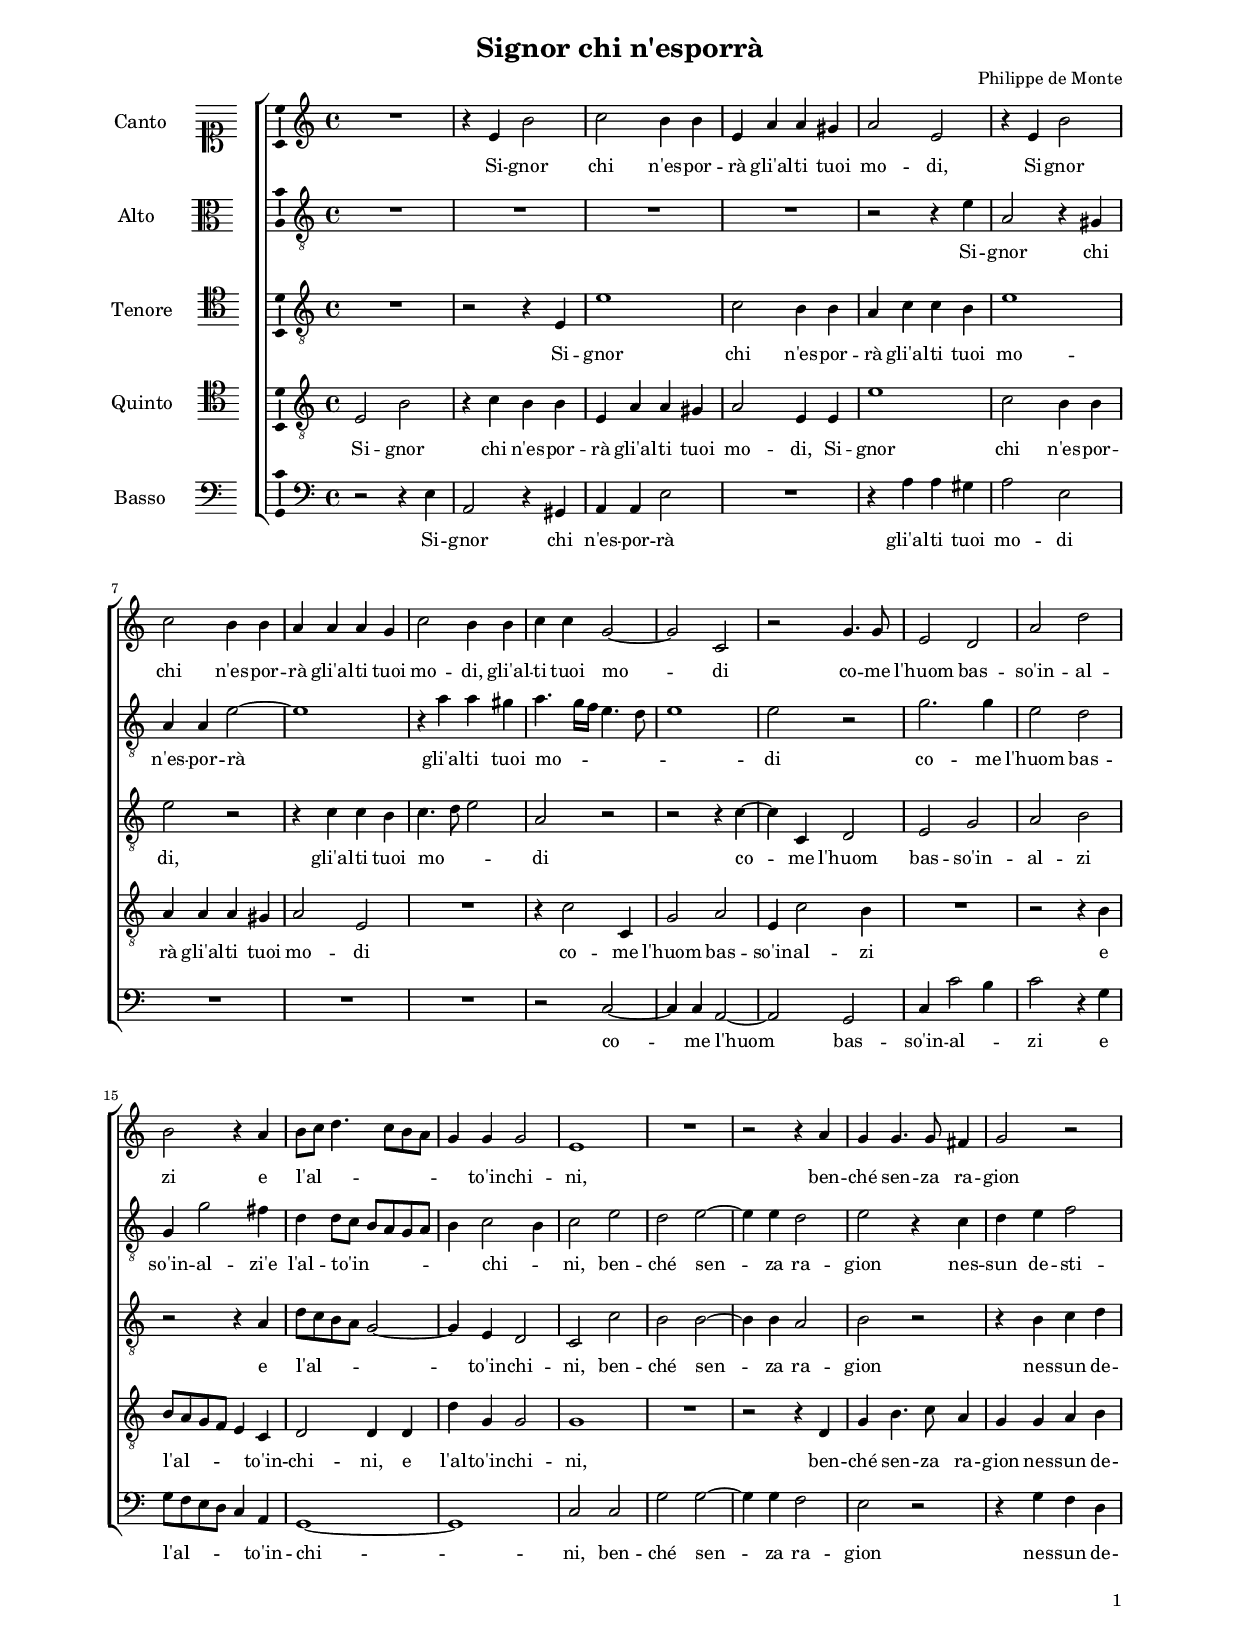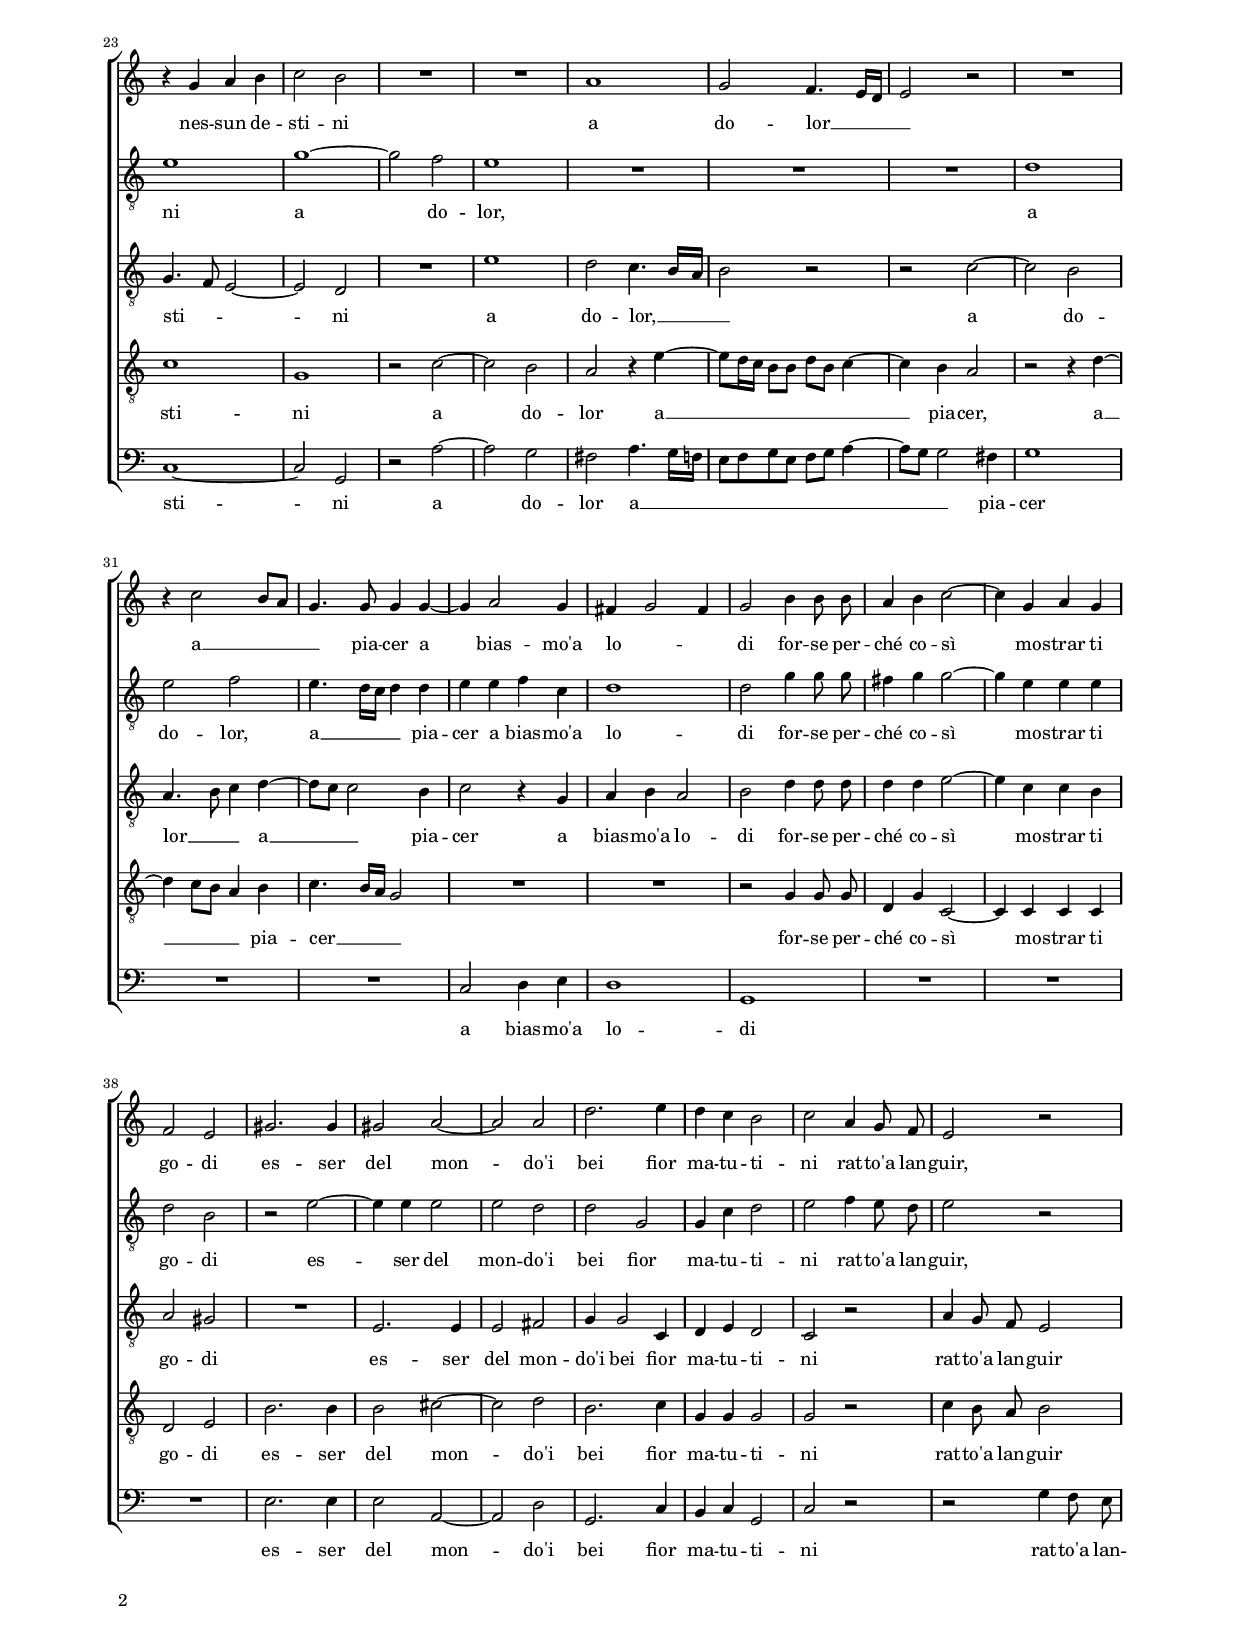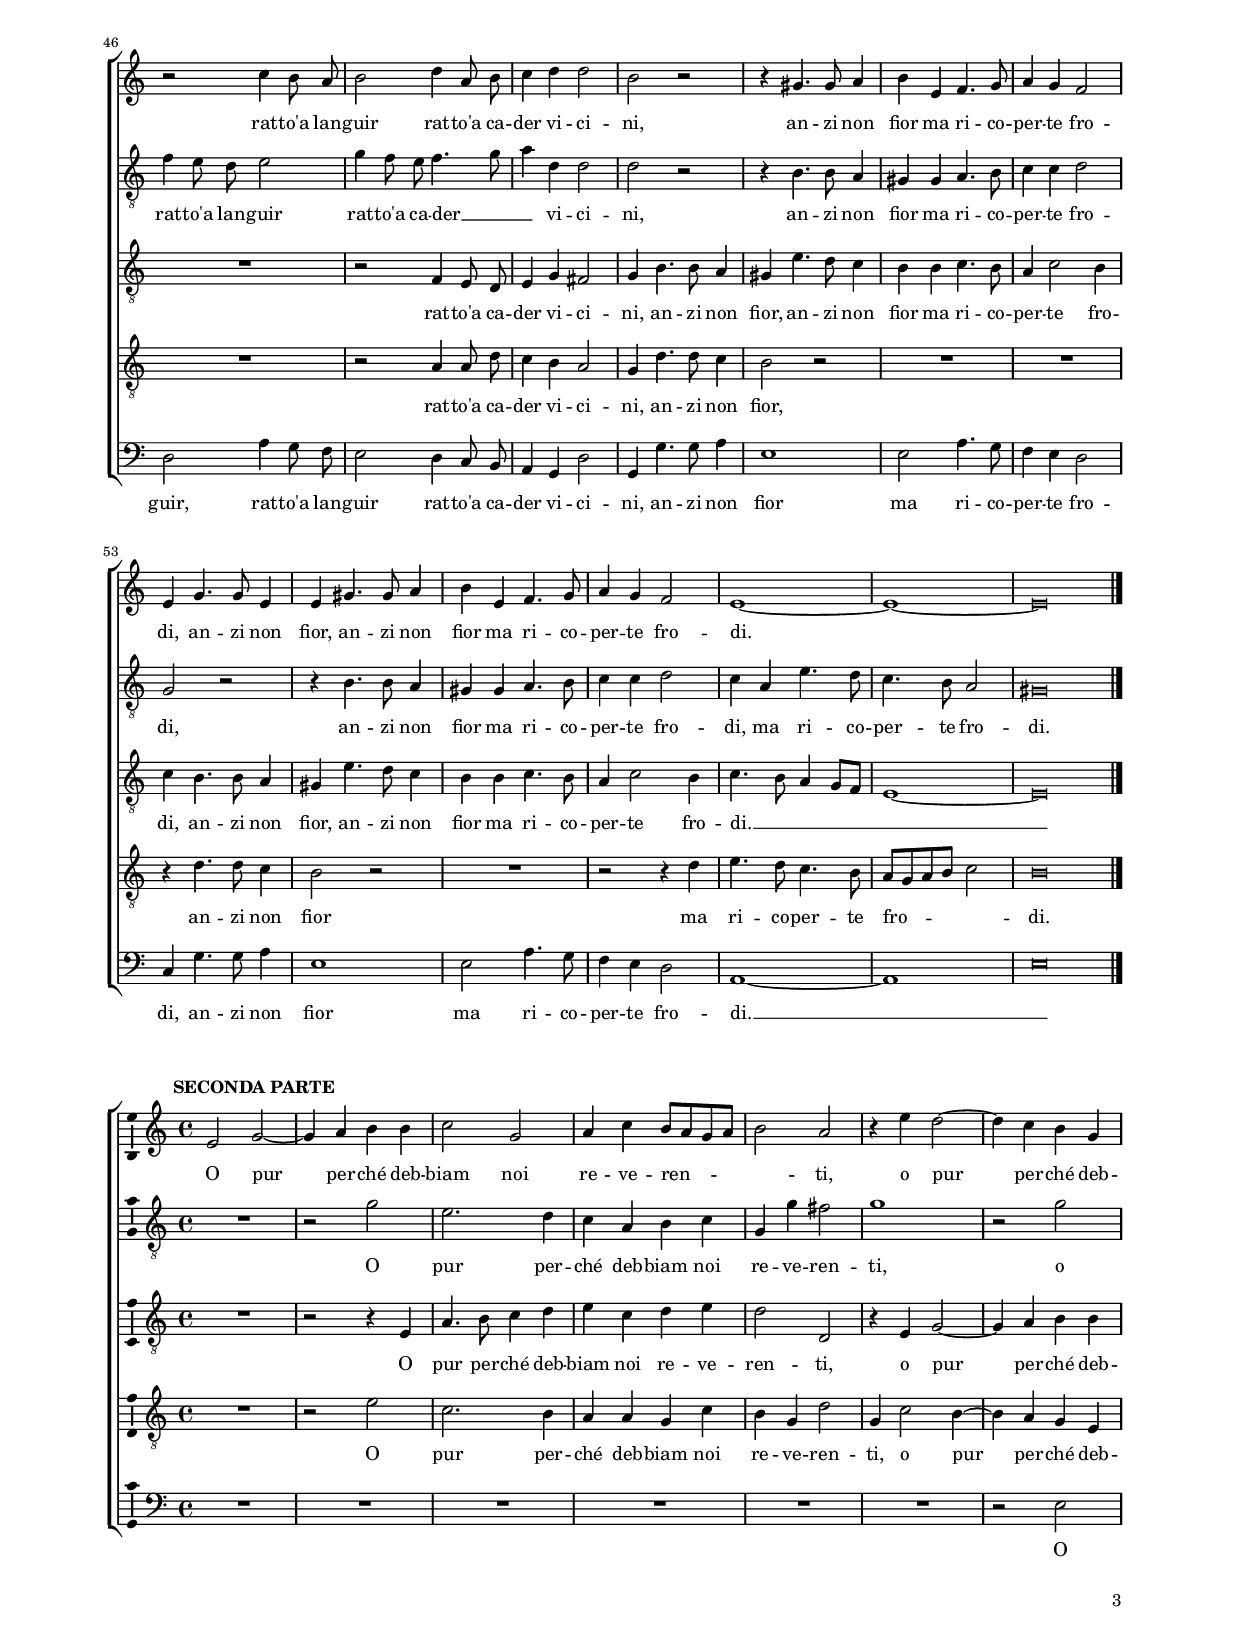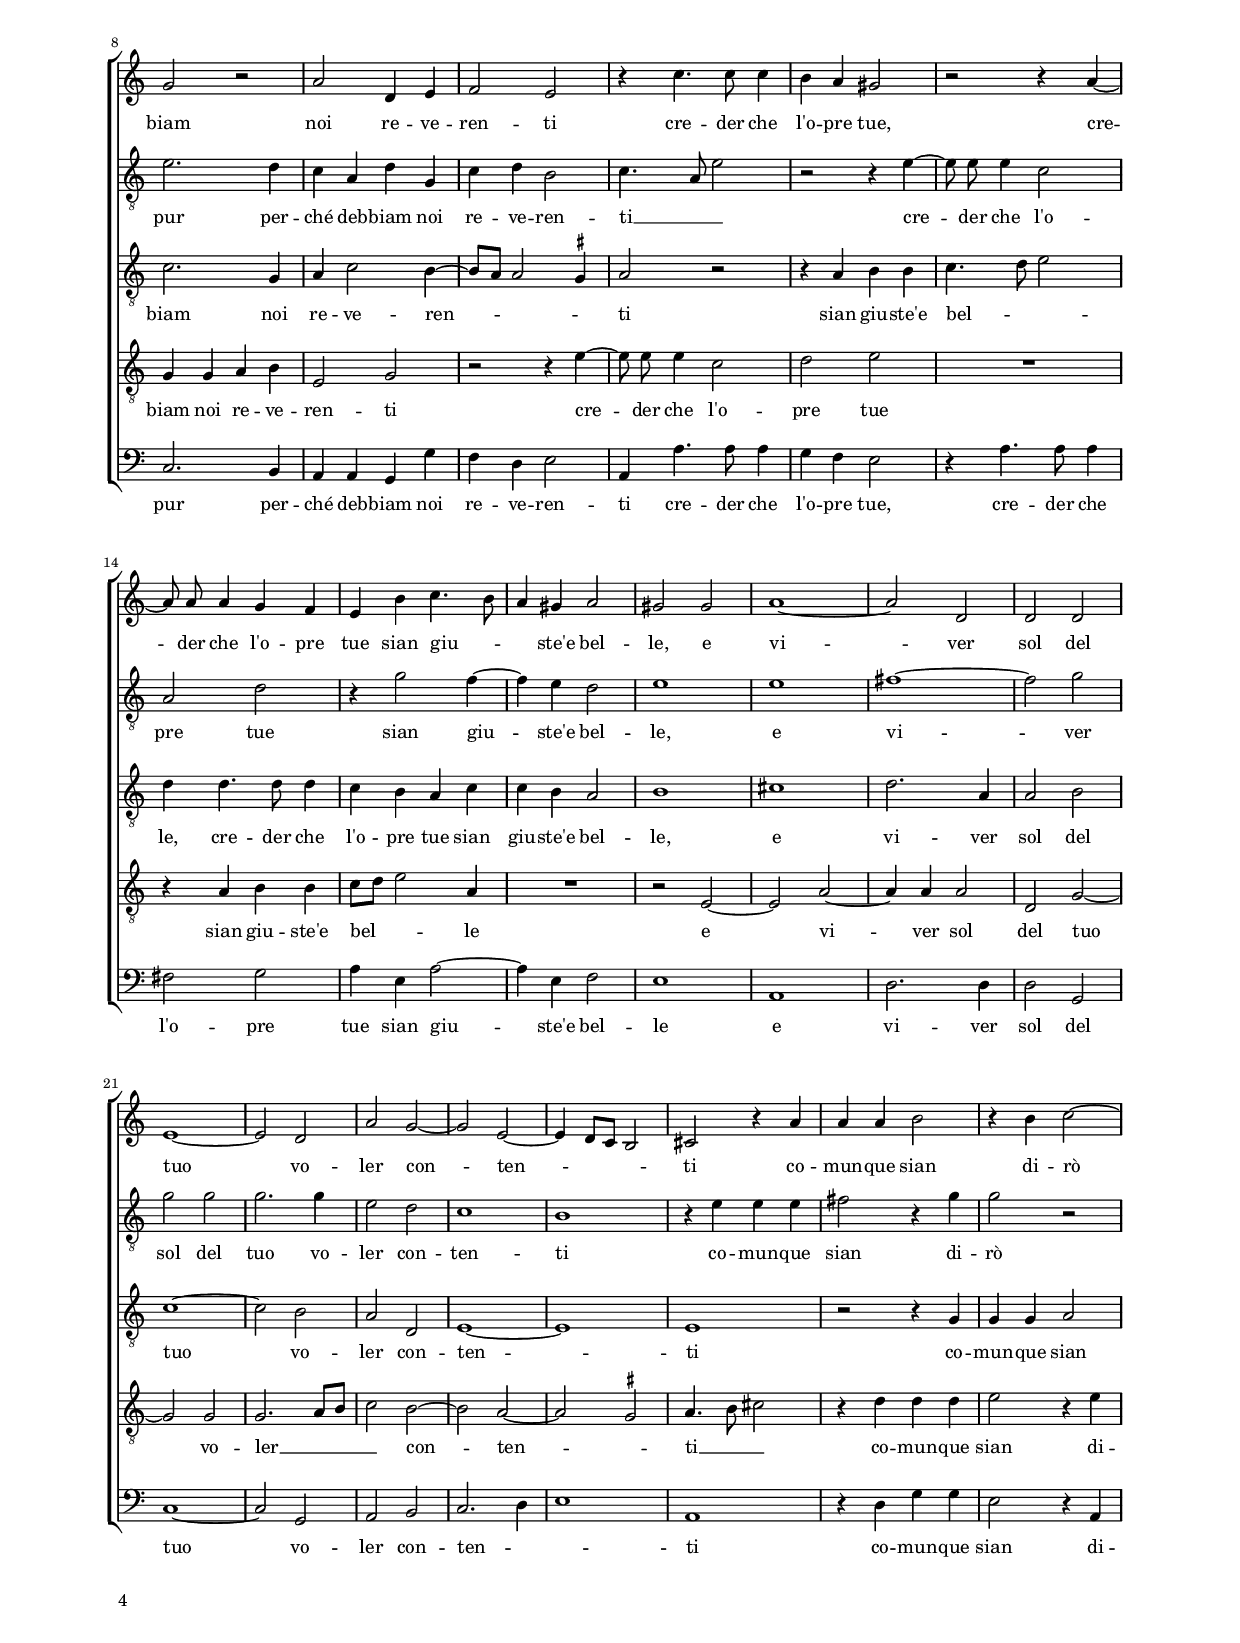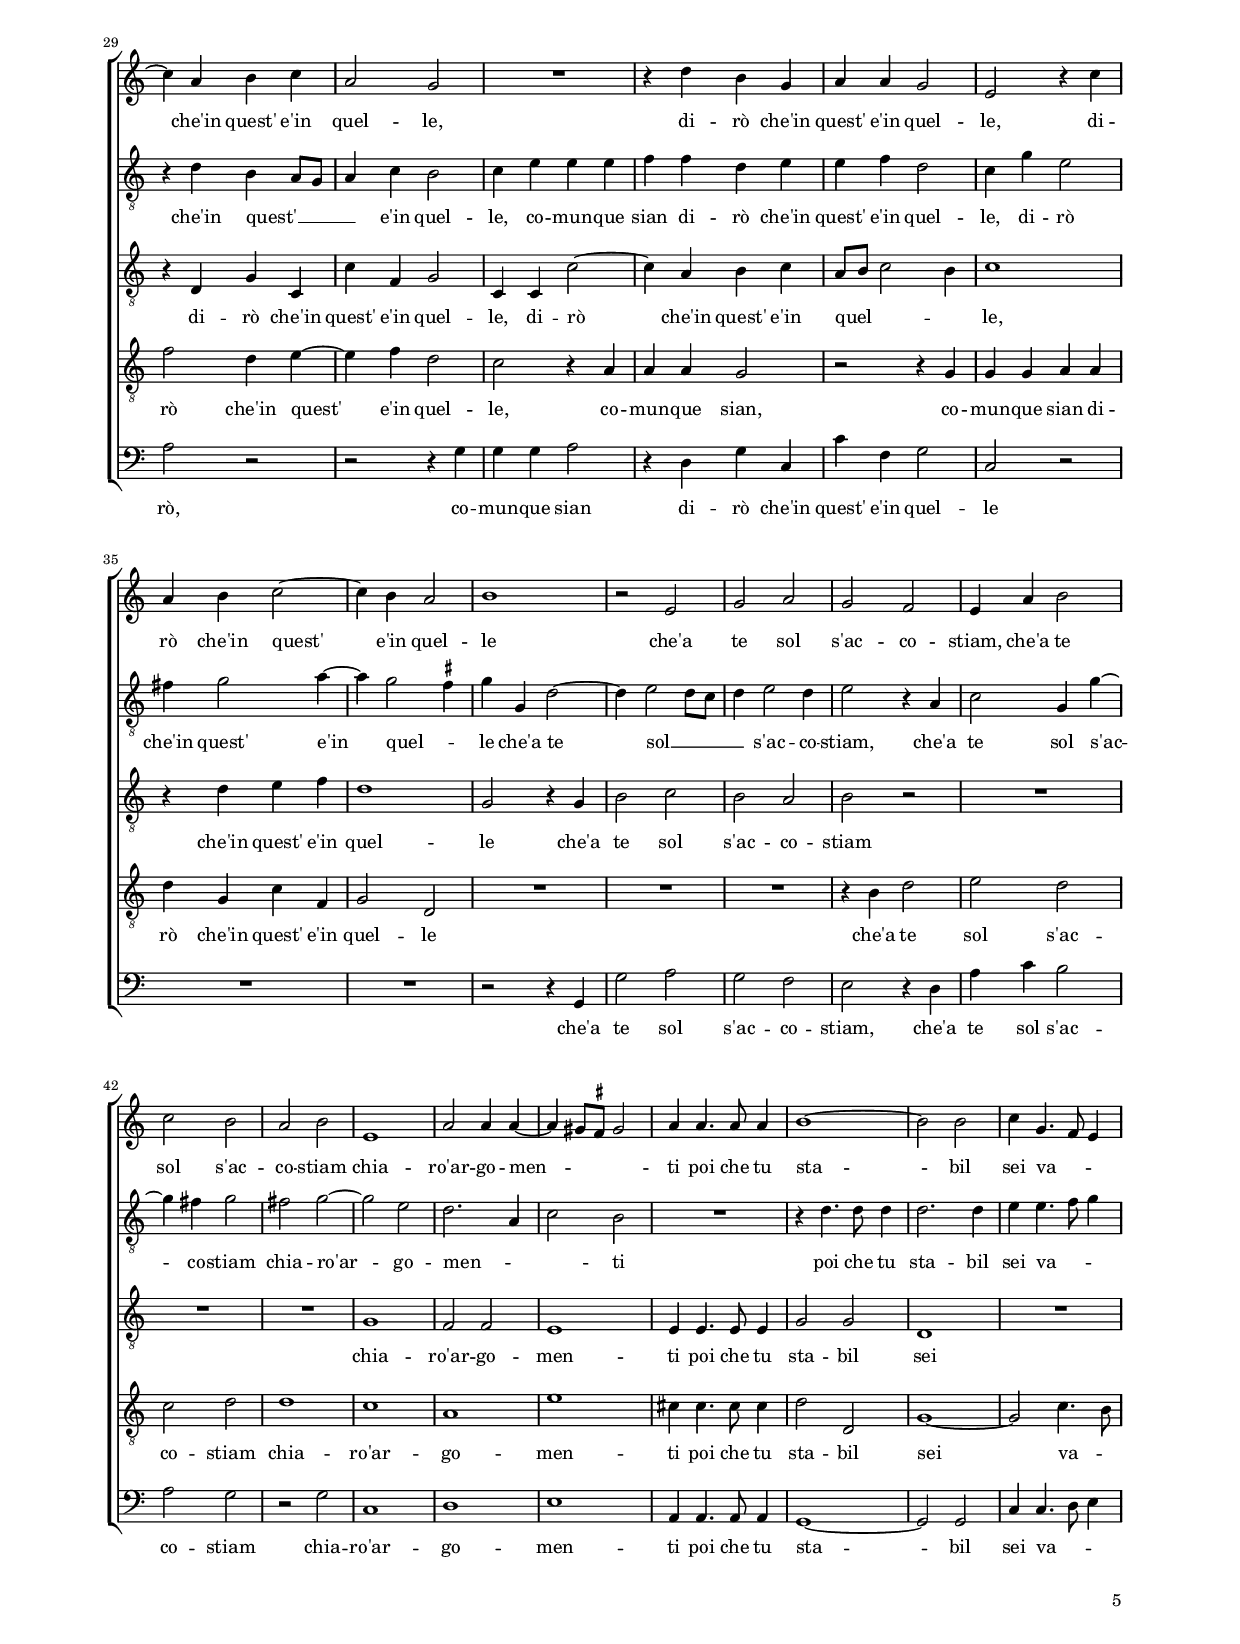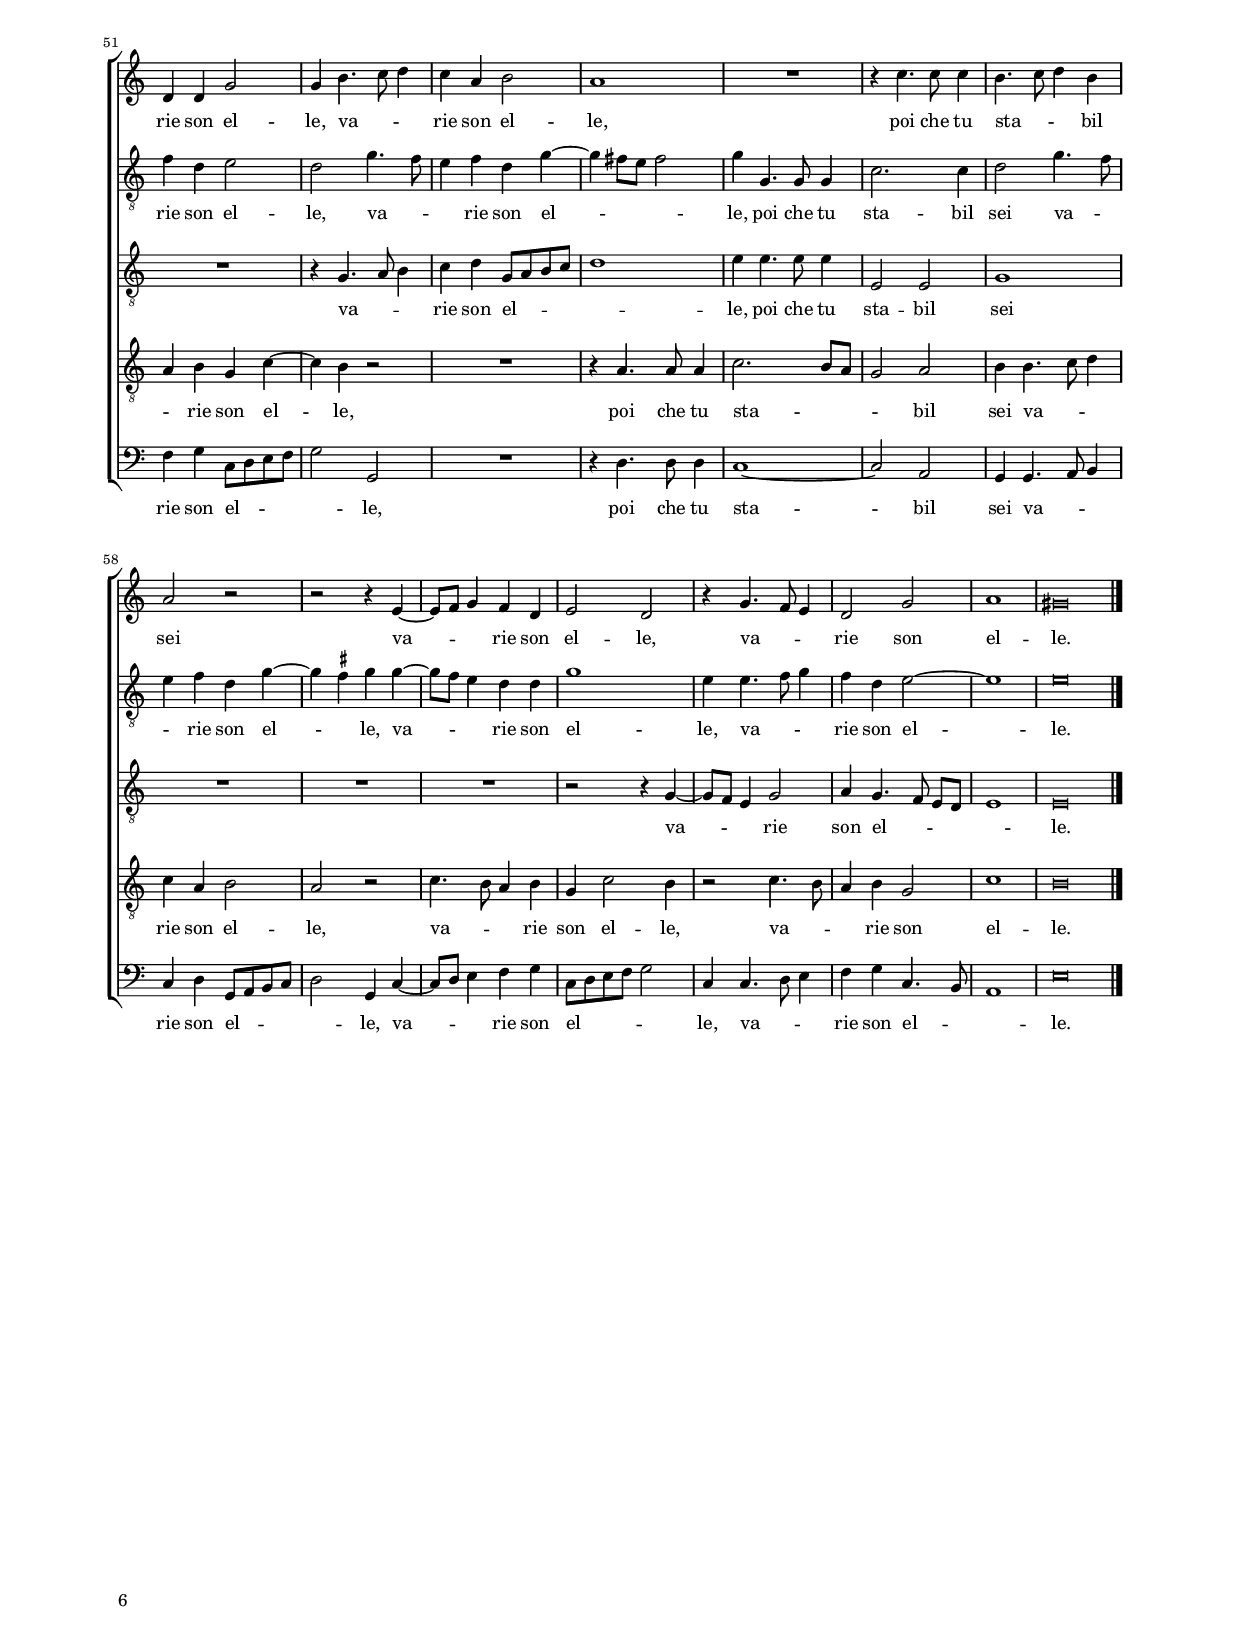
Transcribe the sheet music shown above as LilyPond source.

\header
{
	title="Signor chi n'esporrà"
	composer="Philippe de Monte"
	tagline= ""
}

\version "2.24.3"
\language deutsch
#(set-global-staff-size 15)
% #(set-default-paper-size "letter")
#(ly:set-option 'point-and-click #f)


	
	ficta = { \once \set suggestAccidentals = ##t }
	
	forget = #(define-music-function (music) (ly:music?) #{
		\accidentalStyle forget
		$music
		\accidentalStyle default
		#})
	
	ki = \autoBeamOff
	be = \autoBeamOn


\paper
	{
	top-margin = 1.8 \cm
	bottom-margin = 1.2 \cm
	left-margin = 2 \cm
	right-margin = 2 \cm
	ragged-bottom = ##f
	ragged-last-bottom = ##t
	print-page-number = ##f
	score-system-spacing = #'((basic-distance . 16) (minimum-distance . 14) (padding . 5) (strechability . 150))
	system-system-spacing = #'((basic-distance . 16) (minimum-distance . 14) (padding . 5) (strechability . 150))
	oddFooterMarkup=\markup   \fill-line { "" \fromproperty #'page:page-number-string }
	evenFooterMarkup=\markup  \fill-line { \fromproperty #'page:page-number-string "" }
	last-bottom-spacing = #'((basic-distance . 12) (minimum-distance . 7) (padding . 4))
%	systems-per-page = 3
%	page-count = 6
%	min-systems-per-page = 3
	}

global = {
	\key c \major
	\time 4/4
	\set Score.tempoHideNote = ##t
	\tempo 4 = 110
	\skip 1*58
	\set Score.measureLength = #(ly:make-moment 2/1)
	\skip 1*2 \bar "|."
	}
	

incipitcantus = \markup { \score {
	{
	\set Staff.instrumentName = \markup { \fontsize #1 "Canto" }
	\key c \major
	\clef soprano
	s4 \bar ""
	}
	\layout  {
	raggedright = ##t
	indent = 1.8 \cm
	line-width = 2.5 \cm
	\context { \Staff \remove Time_signature_engraver }
	\override Staff.Clef.Y-extent = #'(0 . 0)
	}} \hspace #1 }
	  
	  
incipitaltus = \markup { \score {
	{
	\set Staff.instrumentName = \markup { \fontsize #1 "Alto" }
	\key c \major
	\clef alto
	s4 \bar ""
	}
	\layout  {
	raggedright = ##t
	indent = 1.8 \cm
	line-width = 2.5 \cm
	\context { \Staff \remove Time_signature_engraver }
	\override Staff.Clef.Y-extent = #'(0 . 0)
	}} \hspace #1 }


incipittenor = \markup { \score {
	{
	\set Staff.instrumentName = \markup { \fontsize #1 "Tenore" }
	\key c \major
	\clef tenor
	s4 \bar ""
	}
	\layout  {
	raggedright = ##t
	indent = 1.8 \cm
	line-width = 2.5 \cm
	\context { \Staff \remove Time_signature_engraver }
	\override Staff.Clef.Y-extent = #'(0 . 0)
	}} \hspace #1 }
	  
	  
incipitquintus = \markup { \score {
	{
	\set Staff.instrumentName = \markup { \fontsize #1 "Quinto" }
	\key c \major
	\clef tenor
	s4 \bar ""
	}
	\layout  {
	raggedright = ##t
	indent = 1.8 \cm
	line-width = 2.5 \cm
	\context { \Staff \remove Time_signature_engraver }
	\override Staff.Clef.Y-extent = #'(0 . 0)
	}} \hspace #1 }
	  
	  
incipitbassus = \markup { \score {
	{
	\set Staff.instrumentName = \markup { \fontsize #1 "Basso" }
	\key c \major
	\clef bass
	s4 \bar ""
	}
	\layout  {
	raggedright = ##t
	indent = 1.8 \cm
	line-width = 2.5 \cm
	\context { \Staff \remove Time_signature_engraver }
	\override Staff.Clef.Y-extent = #'(0 . 0)
	}} \hspace #1 }


cantus =  \relative c''
	{
	R1
	r4 e, h'2
	c2 h4 h
	e,4 a a gis
%5
	a2 e |
	r4 e h'2 \break
	c2 h4 h
	a4 a a g
	c2 h4 h
%10
	c4 c g2~ |
	g2 c,
	r2 g'4. g8
	e2 d
	a'2 d \break
%15
	h2 r4 a |
	h8 c d4. c8 h a
	g4 g g2
	e1
	R1
%20
	r2 r4 a |
	g4 g4. g8 fis4
	g2 r \break
	r4 g a h
	c2 h
%25
	R1 |
	R1
	a1
	g2 f4. e16 d
	e2 r
%30
	R1 |
	r4 c'2 h8 a
	g4. g8 g4 g~
	g4 a2 g4
	fis4 g2 fis4
%35
	g2 h4 \ki h8 h |
	a4 h c2~
	c4 g a g
	f2 e
	gis2. gis4
%40
	gis2 a~ |
	a2 a
	d2. e4
	d4 c h2
	c2 a4 g8 f
%45
	e2 r |
	r2 c'4 h8 a
	h2 d4 a8 h \be
	c4 d d2
	h2 r
%50
	r4 gis4. gis8 a4 |
	h4 e, f4. g8
	a4 g f2
	e4 g4. g8 e4
	e4 gis4. gis8 a4
%55
	h4 e, f4. g8 |
	a4 g f2
	e1~
	e1~
	e\breve |
	}


altus =  \relative c'
	{
	R1
	R1
	R1
	R1
%5
	r2 r4 e |
	a,2 r4 gis
	a4 a e'2~
	e1
	r4 a a gis
%10
	a4. g16 f e4. d8 |
	e1
	e2 r
	g2. g4
	e2 d
%15
	g,4 g'2 fis4 |
	d4 d8 c h8 a g a
	h4 c2 h4
	c2 e
	d2 e~
%20
	e4 e d2 |
	e2 r4 c
	d4 e f2
	e1
	g1~
%25
	g2 f |
	e1
	R1
	R1
	R1
%30
	d1 |
	e2 f
	e4. d16 c d4 d
	e4 e f c
	d1
%35
	d2 g4 \ki g8 g |
	fis4 g g2~
	g4 e e e
	d2 h
	r2 e~
%40
	e4 e e2 |
	e2 d
	d2 g,
	g4 c d2
	e2 f4 e8 d
%45
	e2 r |
	f4 e8 d e2
	g4 f8 e f4. g8
	a4 d, d2
	d2 r
%50
	r4 h4. h8 a4 |
	gis4 gis a4. h8
	c4 c d2
	g,2 r
	r4 h4. h8 a4
%55
	gis4 gis a4. h8 |
	c4 c d2
	c4 a e'4. d8
	c4. h8 a2
	gis\breve |
	}


tenor =  \relative c'
	{
	R1
	r2 r4 e,
	e'1
	c2 h4 h
%5
	a4 c c h |
	e1
	e2 r
	r4 c c h
	c4. d8 e2
%10
	a,2 r |
	r2 r4 c~
	c4 c, d2
	e2 g
	a2 h
%15
	r2 r4 a |
	d8 c h a g2~
	g4 e d2
	c2 c'
	h2 h~
%20
	h4 h a2 |
	h2 r
	r4 h c4 d
	g,4. f8 e2~
	e2 d
%25
	R1 |
	e'1
	d2 c4. h16 a
	h2 r
	r2 c~
%30
	c2 h |
	a4. h8 c4 d~
	d8 c c2 h4
	c2 r4 g
	a4 h a2
%35
	h2 d4 \ki d8 d |
	d4 d e2~
	e4 c c h
	a2 gis
	R1
%40
	e2. e4 |
	e2 fis
	g4 g2 c,4
	d4 e d2
	c2 r
%45
	a'4 g8 f e2 |
	R1
	r2 f4 e8 d \be
	e4 g fis2
	g4 h4. h8 a4
%50
	gis4 e'4. d8 c4 |
	h4 h c4. h8
	a4 c2 h4
	c4 h4. h8 a4
	gis4 e'4. d8 c4
%55
	h4 h c4. h8 |
	a4 c2 h4
	c4. h8 a4 g8 f
	e1~
	e\breve |
	}


quintus  =  \relative c'
	{
	e,2 h'
	r4 c h h
	e,4 a a gis
	a2 e4 e
%5
	e'1 |
	c2 h4 h
	a4 a a gis
	a2 e
	R1
%10
	r4 c'2 c,4 |
	g'2 a
	e4 c'2 h4
	R1
	r2 r4 h
%15
	h8 a g f e4 c |
	d2 d4 d
	d'4 g, g2
	g1
	R1
%20
	r2 r4 d |
	g4 h4. c8 a4
	g4 g a h
	c1
	g1
%25
	r2 c~ |
	c2 h
	a2 r4 e'~
	e8 d16 c h8[ h] d8 h c4~
	c4 h a2
%30
	r2 r4 d~ |
	d4 c8 h a4 h
	c4. h16 a g2
	R1
	R1
%35
	r2 g4 \ki g8 g |
	d4 g c,2~
	c4 c c c
	d2 e
	h'2. h4
%40
	h2 cis~ |
	cis2 d
	h2. c4
	g4 g g2
	g2 r
%45
	c4 h8 a h2 |
	R1
	r2 a4 a8 d \be
	c4 h a2
	g4 d'4. d8 c4
%50
	h2 r |
	R1
	R1
	r4 d4. d8 c4
	h2 r
%55
	R1
	r2 r4 d |
	e4. d8 c4. h8
	a8 g a h c2
	h\breve |
	}


bassus  =  \relative c
	{
	r2 r4 e
	a,2 r4 gis
	a4 a e'2
	R1
%5
	r4 a a gis |
	a2 e
	R1
	R1
	R1
%10
	r2 c~ |
	c4 c a2~
	a2 g
	c4 c'2 h4
	c2 r4 g
%15
	g8 f e d c4 a |
	g1~
	g1
	c2 c
	g'2 g~
%20
	g4 g f2 |
	e2 r
	r4 g f d
	c1~
	c2 g
%25
	r2 a'~ |
	a2 g
	fis2 a4. g16 f
	e8 f g e f8 g a4~
	a8 g g2 fis4
%30
	g1 |
	R1
	R1
	c,2 d4 e
	d1
%35
	g,1 |
	R1
	R1
	R1
	e'2. e4
%40
	e2 a,~ |
	a2 d
	g,2. c4
	h4 c g2
	c2 r
%45
	r2 g'4 \ki f8 e |
	d2 a'4 g8 f 
	e2 d4 c8 h
	a4 g d'2
	g,4 g'4. g8 a4
%50
	e1 |
	e2 a4. g8
	f4 e d2
	c4 g'4. g8 a4
	e1
%55
	e2 a4. g8 |
	f4 e d2
	a1~
	a1
	e'\breve |
	}


lyricscantus = \lyricmode {
	Si -- gnor chi n'es -- por -- rà gli'al -- ti tuoi mo -- di,
	Si -- gnor chi n'es -- por -- rà gli'al -- ti tuoi mo -- di,
	gli'al -- ti tuoi mo -- di
	co -- me l'huom bas -- so'in -- al -- zi e l'al -- _ _ _ _ _ _ to'in -- chi -- ni,
	ben -- ché sen -- za ra -- gion nes -- sun de -- sti -- ni
	a do -- lor __ _ _ _ a __ _ _ _ pia -- cer a bias -- mo'a lo -- _ _ di
	for -- se per -- ché co -- sì mo -- strar ti go -- di
	es -- ser del mon -- do'i bei fior ma -- tu -- ti -- ni
	rat -- to'a lan -- guir,
	rat -- to'a lan -- guir rat -- to'a ca -- der vi -- ci -- ni,
	an -- zi non fior ma ri -- co -- per -- te fro -- di,
	an -- zi non fior,
	an -- zi non fior ma ri -- co -- per -- te fro -- di.
	}


lyricsaltus = \lyricmode {
	Si -- gnor chi n'es -- por -- rà gli'al -- ti tuoi mo -- _ _ _ _ _ di
	co -- me l'huom bas -- so'in -- al -- zi'e l'al -- to'in -- _ _ _ _ _ _ chi -- _ ni,
	ben -- ché sen -- za ra -- gion nes -- sun de -- sti -- ni
	a do -- lor,
	a do -- lor, a __ _ _ _ pia -- cer a bias -- mo'a lo -- di
	for -- se per -- ché co -- sì mo -- strar ti go -- di
	es -- ser del mon -- do'i bei fior ma -- tu -- ti -- ni
	rat -- to'a lan -- guir,
	rat -- to'a lan -- guir rat -- to'a ca -- der __ _ _ vi -- ci -- ni,
	an -- zi non fior ma ri -- co -- per -- te fro -- di,
	an -- zi non fior ma ri -- co -- per -- te fro -- di,
	ma ri -- co -- per -- te fro -- di.
	}


lyricstenor = \lyricmode {
	Si -- gnor chi n'es -- por -- rà gli'al -- ti tuoi mo -- di,
	gli'al -- ti tuoi mo -- _ _ di
	co -- me l'huom bas -- so'in -- al -- zi e l'al -- _ _ _ _ to'in -- chi -- ni,
	ben -- ché sen -- za ra -- gion nes -- sun de -- sti -- _ _ ni
	a do -- lor, __ _ _ _ 
	a do -- lor __ _ _ a __ _ _ pia -- cer a bias -- mo'a lo -- di
	for -- se per -- ché co -- sì mo -- strar ti go -- di
	es -- ser del mon -- do'i bei fior ma -- tu -- ti -- ni
	rat -- to'a lan -- guir rat -- to'a ca -- der vi -- ci -- ni,
	an -- zi non fior,
	an -- zi non fior ma ri -- co -- per -- te fro -- di,
	an -- zi non fior,
	an -- zi non fior ma ri -- co -- per -- te fro -- di. __ _ _ _ _ _
	}


lyricsquintus = \lyricmode {
	Si -- gnor chi n'es -- por -- rà gli'al -- ti tuoi mo -- di,
	Si -- gnor chi n'es -- por -- rà gli'al -- ti tuoi mo -- di
	co -- me l'huom bas -- so'in -- al -- zi e l'al -- _ _ _ _ to'in -- chi -- ni,
	e l'al -- to'in -- chi -- ni,
	ben -- ché sen -- za ra -- gion nes -- sun de -- sti -- ni
	a do -- lor a __ _ _ _ _ _ _ _ pia -- cer,
	a __ _ _ _ pia -- cer __ _ _ _
	for -- se per -- ché co -- sì mo -- strar ti go -- di
	es -- ser del mon -- do'i bei fior ma -- tu -- ti -- ni
	rat -- to'a lan -- guir rat -- to'a ca -- der vi -- ci -- ni,
	an -- zi non fior,
	an -- zi non fior ma ri -- co -- per -- te fro -- _ _ _ _ di.
	}


lyricsbassus = \lyricmode {
	Si -- gnor chi n'es -- por -- rà gli'al -- ti tuoi mo -- di
	co -- me l'huom bas -- so'in -- al -- _ zi e l'al -- _ _ _ _ to'in -- chi -- ni,
	ben -- ché sen -- za ra -- gion nes -- sun de -- sti -- ni
	a do -- lor a __ _ _ _ _ _ _ _ _ _ _ _ pia -- cer a bias -- mo'a lo -- di
	es -- ser del mon -- do'i bei fior ma -- tu -- ti -- ni
	rat -- to'a lan -- guir,
	rat -- to'a lan -- guir rat -- to'a ca -- der vi -- ci -- ni,
	an -- zi non fior ma ri -- co -- per -- te fro -- di,
	an -- zi non fior ma ri -- co -- per -- te fro -- di. __ _
	}


\score
{  
	\transpose c c {
	\new ChoirStaff \with { \override StaffGrouper.staff-staff-spacing.basic-distance = #12 }
	<<

	\new Staff << \global
	\new Voice="v1" {
		\set Staff.instrumentName=\incipitcantus
		\set Staff.midiInstrument = "reed organ"
		\clef violin
		\cantus }
	\new Lyrics \lyricsto "v1" {\lyricscantus }
	>>


	\new Staff << \global
	\new Voice="v2" {
		\set Staff.instrumentName=\incipitaltus
		\set Staff.midiInstrument = "reed organ"
		\clef "G_8" % violin
		\altus}
	\new Lyrics \lyricsto "v2" {\lyricsaltus }
	>>


	\new Staff << \global
	\new Voice="v3" {
		\set Staff.instrumentName=\incipittenor
		\set Staff.midiInstrument = "reed organ"
		\clef "G_8"
		\tenor }
	\new Lyrics \lyricsto "v3" {\lyricstenor }
	>>


	\new Staff << \global
	\new Voice="v5" {
		\set Staff.instrumentName=\incipitquintus
		\set Staff.midiInstrument = "reed organ"
		\clef "G_8"
		\quintus}
	\new Lyrics \lyricsto "v5" {\lyricsquintus }
	>>


	\new Staff << \global
	\new Voice="v4" {
		\set Staff.instrumentName=\incipitbassus
		\set Staff.midiInstrument = "reed organ"
		\clef bass
		\bassus }
	\new Lyrics \lyricsto "v4" {\lyricsbassus}
	>>

	>>
	} % transpose

	\layout
	{
	indent = 2.5 \cm
	\context { \Staff \override TimeSignature.break-visibility = #end-of-line-invisible }
	\context { \Lyrics \override VerticalAxisGroup.nonstaff-relatedstaff-spacing.padding = #1.4 }
%	\context { \Lyrics \override LyricText.font-size = #1 }
	\context { \Staff \consists Ambitus_engraver }
	\context { \Score \override BarNumber.padding = #2 }
	\context { \Voice \override NoteHead.style = #'baroque }
	}


\midi
	{
	}

}

%%%%%%%%%%%%%%%%%%%%  SECONDA PARTE %%%%%%%%%%%%%%%%%%%%


global = {
	\key c \major
	\time 4/4
	\set Score.tempoHideNote = ##t
	\tempo 2 = 90
	%\set Score.currentBarNumber = #60
	\skip 1*64
	\set Score.measureLength = #(ly:make-moment 2/1)
	\skip 1*2 \bar "|."
	}


cantus  =  \relative c''
	{
	e,2 g~
	g4 a h h
	c2 g
	a4 c h8 a g a
%5
	h2 a |
	r4 e' d2~
	d4 c h g
	g2 r
	a2 d,4 e
%10
	f2 e |
	r4 c'4. c8 c4
	h4 a gis2
	r2 r4 a~
	\ki a8 a \be a4 g f
%15
	e4 h' c4. h8 |
	a4 gis a2
	gis2 gis
	a1~
	a2 d,
%20
	d2 d |
	e1~
	e2 d
	a'2 g~
	g2 e~
%25
	e4 d8 c h2 |
	cis2 r4 a'
	a4 a h2
	r4 h c2~
	c4 a h c
%30
	a2 g |
	R1
	r4 d' h g
	a4 a g2
	e2 r4 c'
%35
	a4 h c2~ |
	c4 h a2
	h1
	r2 e,
	g2 a
%40
	g2 f |
	e4 a h2
	c2 h
	a2 h
	e,1
%45
	a2 a4 a~ |
	a4 gis8 \ficta fis gis2
	a4 a4. a8 a4
	h1~
	h2 h
%50
	c4 g4. f8 e4 |
	d4 d g2
	g4 h4. c8 d4
	c4 a h2
	a1
%55
	R1 |
	r4 c4. c8 c4
	h4. c8 d4 h
	a2 r
	r2 r4 e~
%60
	e8 f g4 f d |
	e2 d
	r4 g4. f8 e4
	d2 g
	a1
%65
	gis\breve |
	}


altus  =  \relative c'
	{
	R1
	r2 g'
	e2. d4
	c4 a h c
%5
	g4 g' fis2 |
	g1
	r2 g
	e2. d4
	c4 a d g,
%10
	c4 d h2 |
	c4. a8 e'2
	r2 r4 e~
	\ki e8 e \be e4 c2
	a2 d
%15
	r4 g2 f4~ |
	f4 e d2
	e1
	e1
	fis1~
%20
	fis2 g |
	g2 g
	g2. g4
	e2 d
	c1
%25
	h1 |
	r4 e e e
	fis2 r4 g
	g2 r
	r4 d h a8 g
%30
	a4 c h2 |
	c4 e e e
	f4 f d e
	e4 f d2
	c4 g' e2
%35
	fis4 g2 a4~ |
	a4 g2 \ficta fis4
	g4 g, d'2~
	d4 e2 d8 c
	d4 e2 d4
%40
	e2 r4 a, |
	c2 g4 g'~
	g4 fis g2
	fis2 g~
	g2 e
%45
	d2. a4 |
	c2 h
	R1
	r4 d4. d8 d4
	d2. d4
%50
	e4 e4. f8 g4 |
	f4 d e2
	d2 g4. f8
	e4 f d g~
	g4 fis8 e fis2
%55
	g4 g,4. g8 g4 |
	c2. c4
	d2 g4. f8
	e4 f d g~
	g4 \ficta fis g g~
%60
	g8 f e4 d d |
	g1
	e4 e4. f8 g4
	f4 d e2~
	e1
%65
	e\breve |
	}


tenor  =  \relative c'
	{
	R1
	r2 r4 e,
	a4. h8 c4 d
	e4 c d e
%5
	d2 d, |
	r4 e g2~
	g4 a h h
	c2. g4
	a4 c2 h4~
%10
	h8 a a2 \ficta gis4 |
	a2 r
	r4 a h h
	c4. d8 e2
	d4 d4. d8 d4
%15
	c4 h a c |
	c4 h a2
	h1
	cis1
	d2. a4
%20
	a2 h |
	c1~
	c2 h
	a2 d,
	e1~
%25
	e1 |
	e1
	r2 r4 g
	g4 g a2
	r4 d, g c,
%30
	c'4 f, g2 |
	c,4 c c'2~
	c4 a h c
	a8 h c2 h4
	c1
%35
	r4 d e f |
	d1
	g,2 r4 g
	h2 c
	h2 a
%40
	h2 r |
	R1
	R1
	R1
	g1
%45
	f2 f |
	e1
	e4 e4. e8 e4
	g2 g
	d1
%50
	R1 |
	R1
	r4 g4. a8 h4
	c4 d g,8 a h c
	d1
%55
	e4 e4. e8 e4 |
	e,2 e
	g1
	R1
	R1
%60
	R1 |
	r2 r4 g~
	g8 f e4 g2
	a4 g4. f8 e[ d]
	e1
%65
	e\breve |
	}


quintus  =  \relative c'
	{
	R1
	r2 e
	c2. h4
	a4 a g c
%5
	h4 g d'2 |
	g,4 c2 h4~
	h4 a g e
	g4 g a h
	e,2 g
%10
	r2 r4 e'~ |
	\ki e8 e \be e4 c2
	d2 e
	R1
	r4 a, h h
%15
	c8 d e2 a,4 |
	R1
	r2 e~
	e2 a~
	a4 a a2
%20
	d,2 g~ |
	g2 g
	g2. a8 h
	c2 h~
	h2 a2~
%25
	a2 \ficta gis |
	a4. h8 cis2
	r4 d d d
	e2 r4 e
	f2 d4 e~
%30
	e4 f d2 |
	c2 r4 a
	a4 a g2
	r2 r4 g
	g4 g a a
%35
	d4 g, c f, |
	g2 d
	R1
	R1
	R1
%40
	r4 h' d2 |
	e2 d
	c2 d
	d1
	c1
%45
	a1 |
	e'1
	cis4 cis4. cis8 cis4
	d2 d,
	g1~
%50
	g2 c4. h8 |
	a4 h g c~
	c4 h r2
	R1
	r4 a4. a8 a4
%55
	c2. h8 a |
	g2 a
	h4 h4. c8 d4
	c4 a h2
	a2 r
%60
	c4. h8 a4 h |
	g4 c2 h4
	r2 c4. h8
	a4 h g2
	c1
%65
	h\breve |
		 
	}


bassus  =  \relative c
	{
	R1
	R1
	R1
	R1
%5
	R1 |
	R1
	r2 e
	c2. h4
	a4 a g g'
%10
	f4 d e2 |
	a,4 a'4. a8 a4
	g4 f e2
	r4 a4. a8 a4
	fis2 g
%15
	a4 e a2~ |
	a4 e f2
	e1
	a,1
	d2. d4
%20
	d2 g, |
	c1~
	c2 g
	a2 h
	c2. d4
%25
	e1 |
	a,1
	r4 d g g
	e2 r4 a,
	a'2 r
%30
	r2 r4 g |
	g4 g a2
	r4 d, g c,
	c'4 f, g2
	c,2 r
%35
	R1 |
	R1
	r2 r4 g
	g'2 a
	g2 f
%40
	e2 r4 d |
	a'4 c h2
	a2 g
	r2 g
	c,1
%45
	d1 |
	e1
	a,4 a4. a8 a4
	g1~
	g2 g
%50
	c4 c4. d8 e4 |
	f4 g c,8 d e f
	g2 g,
	R1
	r4 d'4. d8 d4
%55
	c1~ |
	c2 a
	g4 g4. a8 h4
	c4 d g,8 a h c
	d2 g,4 c~
%60
	c8 d e4 f g |
	c,8 d e f g2
	c,4 c4. d8 e4
	f4 g c,4. h8
	a1
%65
	e'\breve |
	}


lyricscantus = \lyricmode {
	O pur per -- ché deb -- biam noi re -- ve -- ren -- _ _ _ _ ti,
	o pur per -- ché deb -- biam noi re -- ve -- ren -- ti
	cre -- der che l'o -- pre tue,
	cre -- der che l'o -- pre tue sian giu -- _ _ ste'e bel -- le,
	e vi -- ver sol del tuo vo -- ler con -- ten -- _ _ _ ti
	co -- mun -- que sian di -- rò che'in quest' e'in quel -- le,
	di -- rò che'in quest' e'in quel -- le,
	di -- rò che'in quest' e'in quel -- le
	che'a te sol s'ac -- co -- stiam,
	che'a te sol s'ac -- co -- stiam chia -- ro'ar -- go -- men -- _ _ _ ti
	poi che tu sta -- bil sei va -- _ _ rie son el -- le,
	va -- _ _ rie son el -- le,
	poi che tu sta -- _ _ bil sei va -- _ _ rie son el -- le,
	va -- _ _ rie son el -- le.
	}


lyricsaltus = \lyricmode {
	O pur per -- ché deb -- biam noi re -- ve -- ren -- ti,
	o pur per -- ché deb -- biam noi re -- ve -- ren -- ti __ _ _
	cre -- der che l'o -- pre tue sian giu -- ste'e bel -- le,
	e vi -- ver sol del tuo vo -- ler con -- ten -- ti
	co -- mun -- que sian di -- rò che'in quest' __ _ _ _ e'in quel -- le,
	co -- mun -- que sian di -- rò che'in quest' e'in quel -- le,
	di -- rò che'in quest' e'in quel -- _ le
	che'a te sol __ _ _ _ s'ac -- co -- stiam,
	che'a te sol s'ac -- co -- stiam chia -- ro'ar -- go -- men -- _ _ ti
	poi che tu sta -- bil sei va -- _ _ rie son el -- le,
	va -- _ _ rie son el -- _ _ _ le,
	poi che tu sta -- bil sei va -- _ _ rie son el -- _ le,
	va -- _ _ rie son el -- le,
	va -- _ _ rie son el -- le.
	}


lyricstenor = \lyricmode {
	O pur per -- ché deb -- biam noi re -- ve -- ren -- ti,
	o pur per -- ché deb -- biam noi re -- ve -- ren -- _ _ _ ti
	sian giu -- ste'e bel -- _ _ le,
	cre -- der che l'o -- pre tue sian giu -- ste'e bel -- le,
	e vi -- ver sol del tuo vo -- ler con -- ten -- ti
	co -- mun -- que sian di -- rò che'in quest' e'in quel -- le,
	di -- rò che'in quest' e'in quel -- _ _ _ le,
	che'in quest' e'in quel -- le
	che'a te sol s'ac -- co -- stiam chia -- ro'ar -- go -- men -- ti
	poi che tu sta -- bil sei va -- _ _ rie son el -- _ _ _ _ le,
	poi che tu sta -- bil sei va -- _ _ rie son el -- _ _ _ _ le.
	}


lyricsquintus = \lyricmode {
	O pur per -- ché deb -- biam noi re -- ve -- ren -- ti,
	o pur per -- ché deb -- biam noi re -- ve -- ren -- ti
	cre -- der che l'o -- pre tue sian giu -- ste'e bel -- _ _ le
	e vi -- ver sol del tuo vo -- ler __ _ _ _ con -- ten -- _ ti __ _ _
	co -- mun -- que sian di -- rò che'in quest' e'in quel -- le,
	co -- mun -- que sian,
	co -- mun -- que sian di -- rò che'in quest' e'in quel -- le
	che'a te sol s'ac -- co -- stiam chia -- ro'ar -- go -- men -- ti
	poi che tu sta -- bil sei va -- _ _ rie son el -- le,
	poi che tu sta -- _ _ _ bil sei va -- _ _ rie son el -- le,
	va -- _ _ rie son el -- le,
	va -- _ _ rie son el -- le.
	}


lyricsbassus = \lyricmode {
	O pur per -- ché deb -- biam noi re -- ve -- ren -- ti
	cre -- der che l'o -- pre tue,
	cre -- der che l'o -- pre tue sian giu -- ste'e bel -- le
	e vi -- ver sol del tuo vo -- ler con -- ten -- _ _ ti
	co -- mun -- que sian di -- rò,
	co -- mun -- que sian di -- rò che'in quest' e'in quel -- le
	che'a te sol s'ac -- co -- stiam,
	che'a te sol s'ac -- co -- stiam chia -- ro'ar -- go -- men -- ti
	poi che tu sta -- bil sei va -- _ _ rie son el -- _ _ _ _ le,
	poi che tu sta -- bil sei va -- _ _ rie son el -- _ _ _ _ le,
	va -- _ _ rie son el -- _ _ _ _ le,
	va -- _ _ rie son el -- _ _ le.
	}


\score
	{  
	\transpose c c {
	\new ChoirStaff \with { \override StaffGrouper.staff-staff-spacing.basic-distance = #12 }
	<<

	\new Staff <<\global
	\new Voice="v1" {
	  %\set Staff.instrumentName=Cantus
	  %\set Staff.instrumentName=\incipitcantus
		\set Staff.midiInstrument = "reed organ"
		\clef violin
		\cantus }
	\new Lyrics \lyricsto "v1" {\lyricscantus }
	>>


	\new Staff << \global
	\new Voice="v2" {
	  %\set Staff.instrumentName=Altus
	  %\set Staff.instrumentName=\incipitaltus
		\set Staff.midiInstrument = "reed organ"
		\clef "G_8" % violin
		\altus}
	\new Lyrics \lyricsto "v2" {\lyricsaltus }
	>>


	\new Staff <<\global
	\new Voice="v3" {
	  %\set Staff.instrumentName=Tenor
	  %\set Staff.instrumentName=\incipittenor
		\set Staff.midiInstrument = "reed organ"
		\clef "G_8"
		\tenor }
	\new Lyrics \lyricsto "v3" {\lyricstenor }
	>>


	\new Staff << \global
	\new Voice="v5" {
	  %\set Staff.instrumentName=Quintus
	  %\set Staff.instrumentName=\incipitquintus
		\set Staff.midiInstrument = "reed organ"
		\clef "G_8"
		\quintus}
	\new Lyrics \lyricsto "v5" {\lyricsquintus }
	>>


	\new Staff <<\global
	\new Voice="v4" {
	  %\set Staff.instrumentName=Bassus
	  %\set Staff.instrumentName=\incipitbassus
		\set Staff.midiInstrument = "reed organ"
		\clef bass
		\bassus }
	\new Lyrics \lyricsto "v4" {\lyricsbassus}
	>>
	
	>>
	} % transpose

	\layout
	{
	indent = 0 \cm
	\context { \Staff \override TimeSignature.break-visibility = #end-of-line-invisible }
	\context { \Lyrics \override VerticalAxisGroup.nonstaff-relatedstaff-spacing.padding = #1.4 }
%	\context { \Lyrics \override LyricText.font-size = #1 }
	\context { \Staff \consists Ambitus_engraver }
	\context { \Score \override BarNumber.padding = #2 }
	\context { \Voice \override NoteHead.style = #'baroque }
	}

	\header { piece = \markup { \raise #2 \hspace #7 \bold "SECONDA PARTE"} }

\midi
	{
	}
	
	}

% EOF
